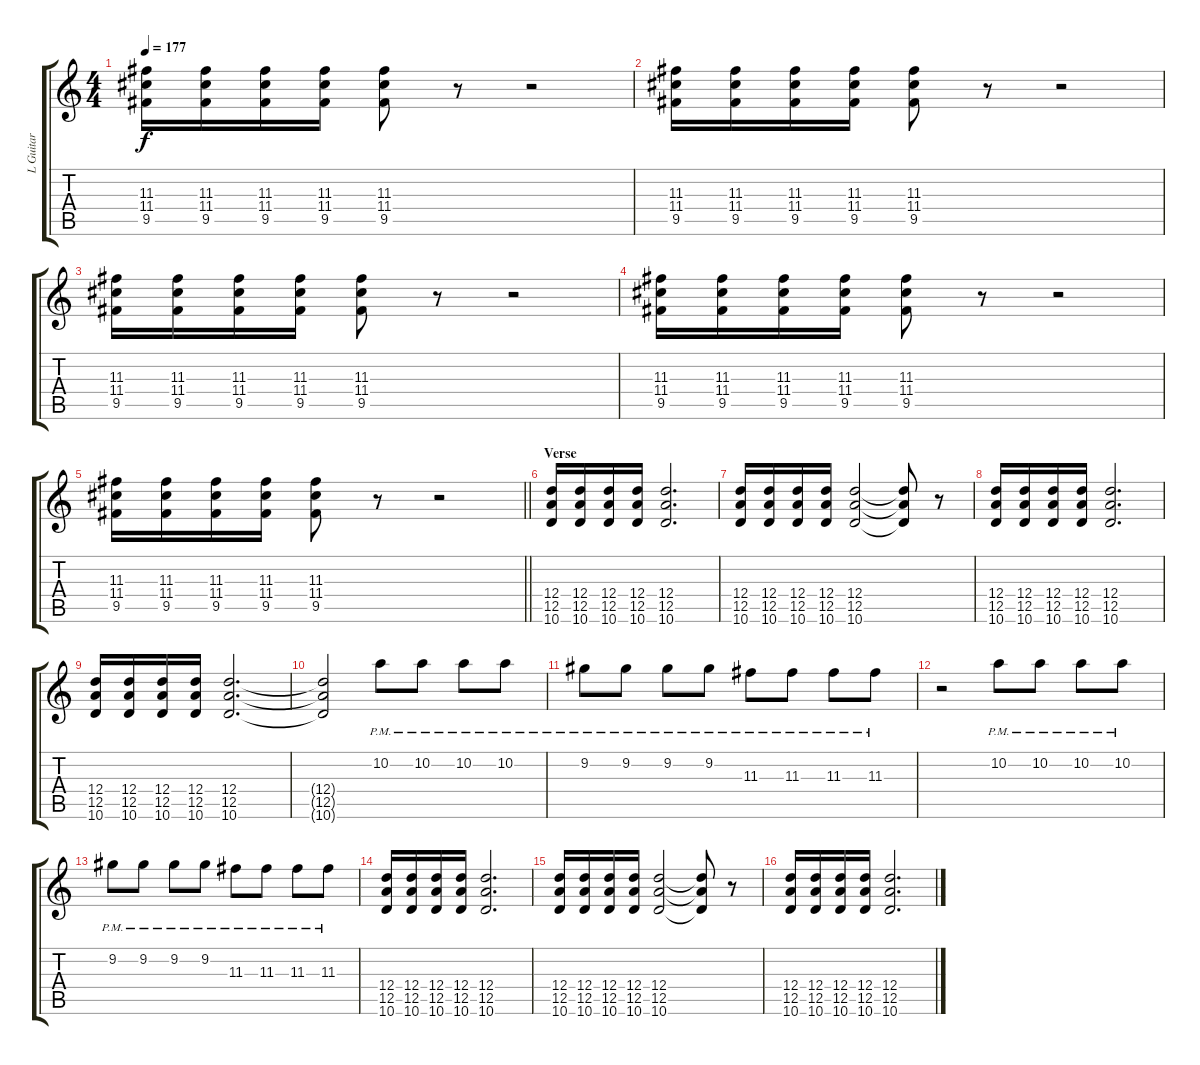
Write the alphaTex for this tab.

\track ("L Guitar" "L Guitar") {instrument overdrivenguitar}
\staff {score tabs}
\tuning (E4 B3 G3 D3 A2 E2) {hide}
\ts (4 4)
\tempo 177
\clef g2
\ks c
(11.3 11.4 9.5).16{dy f} (11.3 11.4 9.5).16 (11.3 11.4 9.5).16 (11.3 11.4 9.5).16 (11.3 11.4 9.5).8 r.8 r.2 |
(11.3 11.4 9.5).16 (11.3 11.4 9.5).16 (11.3 11.4 9.5).16 (11.3 11.4 9.5).16 (11.3 11.4 9.5).8 r.8 r.2 |
(11.3 11.4 9.5).16 (11.3 11.4 9.5).16 (11.3 11.4 9.5).16 (11.3 11.4 9.5).16 (11.3 11.4 9.5).8 r.8 r.2 |
(11.3 11.4 9.5).16 (11.3 11.4 9.5).16 (11.3 11.4 9.5).16 (11.3 11.4 9.5).16 (11.3 11.4 9.5).8 r.8 r.2 |
\barLineRight lightlight
(11.3 11.4 9.5).16 (11.3 11.4 9.5).16 (11.3 11.4 9.5).16 (11.3 11.4 9.5).16 (11.3 11.4 9.5).8 r.8 r.2 |
\section ("" "Verse")
(12.4 12.5 10.6).16 (12.4 12.5 10.6).16 (12.4 12.5 10.6).16 (12.4 12.5 10.6).16 (12.4 12.5 10.6).2{d} |
(12.4 12.5 10.6).16 (12.4 12.5 10.6).16 (12.4 12.5 10.6).16 (12.4 12.5 10.6).16 (12.4 12.5 10.6).2 (12.4{t} 12.5{t} 10.6{t}).8 r.8 |
(12.4 12.5 10.6).16 (12.4 12.5 10.6).16 (12.4 12.5 10.6).16 (12.4 12.5 10.6).16 (12.4 12.5 10.6).2{d} |
(12.4 12.5 10.6).16 (12.4 12.5 10.6).16 (12.4 12.5 10.6).16 (12.4 12.5 10.6).16 (12.4 12.5 10.6).2{d} |
(12.4{t} 12.5{t} 10.6{t}).2 10.2{pm}.8 10.2{pm}.8 10.2{pm}.8 10.2{pm}.8 |
9.2{pm}.8 9.2{pm}.8 9.2{pm}.8 9.2{pm}.8 11.3{pm}.8 11.3{pm}.8 11.3{pm}.8 11.3{pm}.8 |
r.2 10.2{pm}.8 10.2{pm}.8 10.2{pm}.8 10.2{pm}.8 |
9.2{pm}.8 9.2{pm}.8 9.2{pm}.8 9.2{pm}.8 11.3{pm}.8 11.3{pm}.8 11.3{pm}.8 11.3{pm}.8 |
(12.4 12.5 10.6).16 (12.4 12.5 10.6).16 (12.4 12.5 10.6).16 (12.4 12.5 10.6).16 (12.4 12.5 10.6).2{d} |
(12.4 12.5 10.6).16 (12.4 12.5 10.6).16 (12.4 12.5 10.6).16 (12.4 12.5 10.6).16 (12.4 12.5 10.6).2 (12.4{t} 12.5{t} 10.6{t}).8 r.8 |
(12.4 12.5 10.6).16 (12.4 12.5 10.6).16 (12.4 12.5 10.6).16 (12.4 12.5 10.6).16 (12.4 12.5 10.6).2{d}
